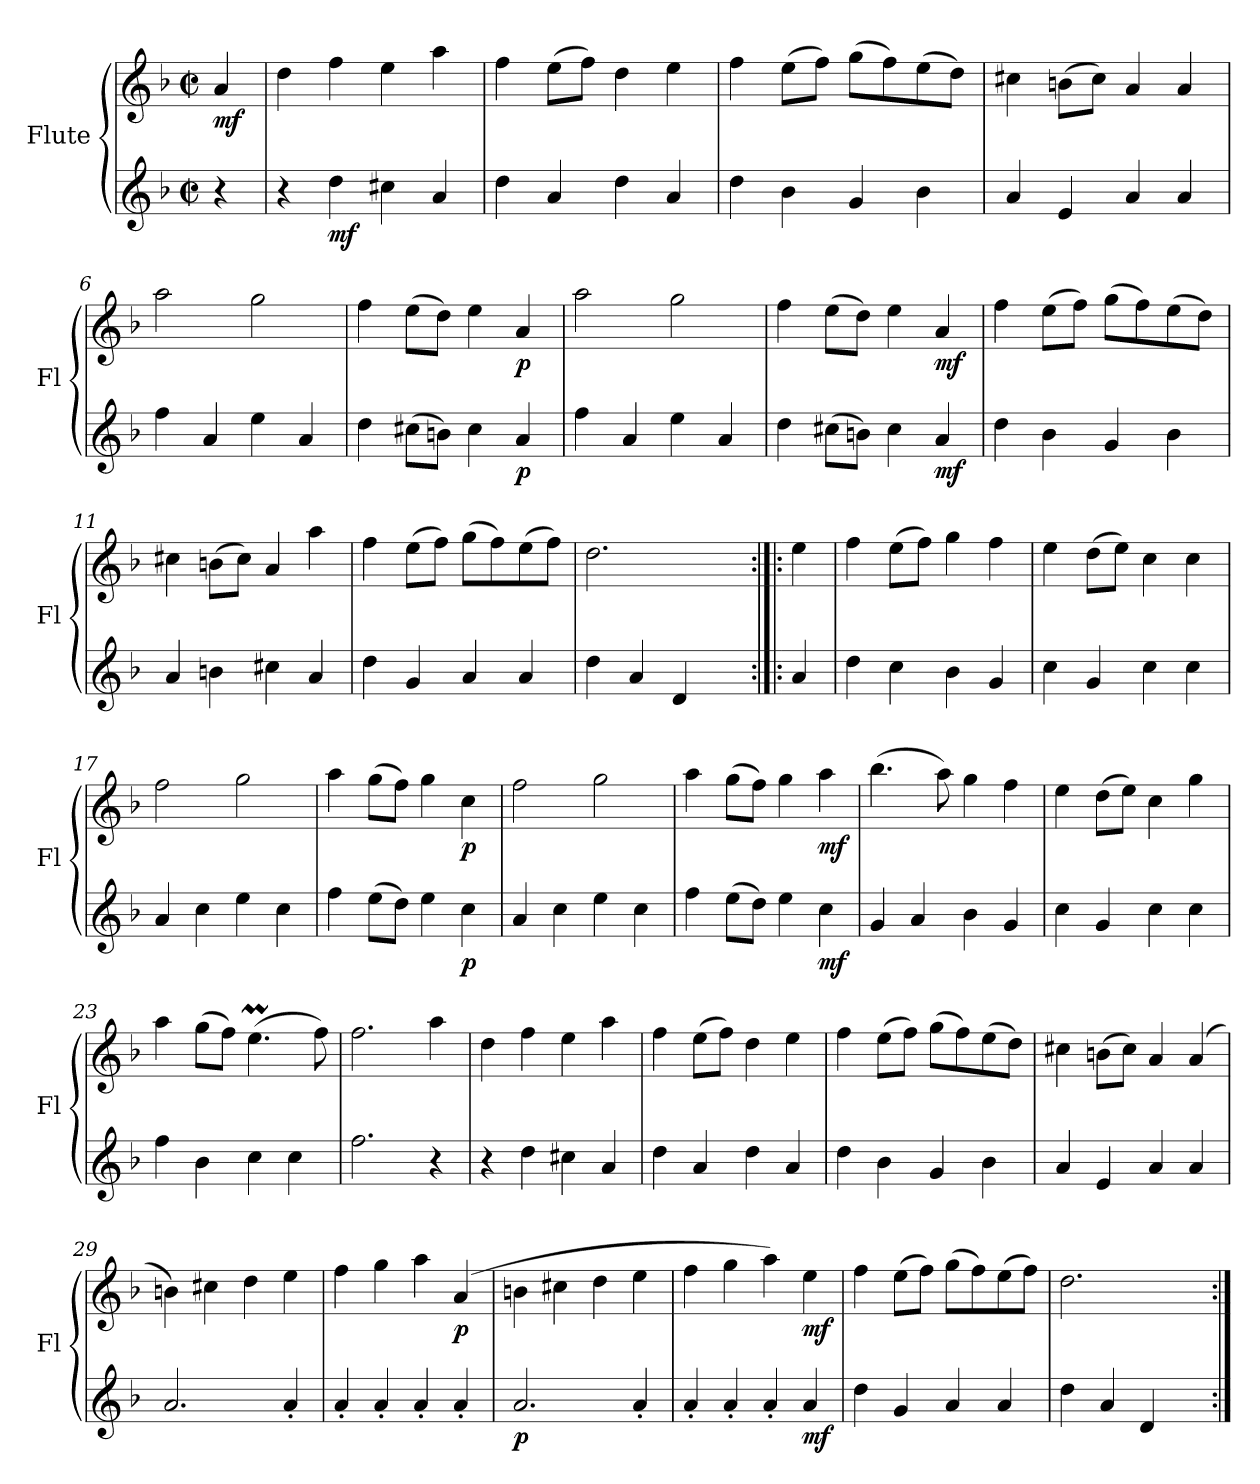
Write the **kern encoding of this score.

**kern	**dynam	**kern	**dynam
*part2	*part2	*part1	*part1
*staff2	*staff2	*staff1	*staff1
*I"Flute	*	*I"Flute	*
*I'Fl	*	*I'Fl	*
*clefG2	*	*clefG2	*
*k[b-]	*	*k[b-]	*
*M2/2	*	*M2/2	*
*met(c|)	*	*met(c|)	*
*MM200	*	*MM200	*
=1	=1	=1	=1
!	!	!	!LO:DY:b
4r	.	4a/	mf
=2	=2	=2	=2
4r	.	4dd\	.
!	!LO:DY:b	!	!
4dd\	mf	4ff\	.
4cc#X\	.	4ee\	.
4a/	.	4aa\	.
=3	=3	=3	=3
4dd\	.	4ff\	.
4a/	.	(>8ee\L	.
.	.	8ff\J)	.
4dd\	.	4dd\	.
4a/	.	4ee\	.
=4	=4	=4	=4
4dd\	.	4ff\	.
4b-\	.	(>8ee\L	.
.	.	8ff\J)	.
4g/	.	(>8gg\L	.
.	.	8ff\)	.
4b-\	.	(>8ee\	.
.	.	8dd\J)	.
=5	=5	=5	=5
4a/	.	4cc#X\	.
4e/	.	(>8bn\L	.
.	.	8cc#\J)	.
4a/	.	4a/	.
4a/	.	4a/	.
=6	=6	=6	=6
4ff\	.	2aa\	.
4a/	.	.	.
4ee\	.	2gg\	.
4a/	.	.	.
=7	=7	=7	=7
4dd\	.	4ff\	.
(>8cc#X\L	.	(>8ee\L	.
8bn\J)	.	8dd\J)	.
4cc#\	.	4ee\	.
!	!LO:DY:b	!	!LO:DY:b
4a/	p	4a/	p
!!LO:LB:g=z
=8	=8	=8	=8
4ff\	.	2aa\	.
4a/	.	.	.
4ee\	.	2gg\	.
4a/	.	.	.
=9	=9	=9	=9
4dd\	.	4ff\	.
(>8cc#X\L	.	(>8ee\L	.
8bn\J)	.	8dd\J)	.
4cc#\	.	4ee\	.
!	!LO:DY:b	!	!LO:DY:b
4a/	mf	4a/	mf
=10	=10	=10	=10
4dd\	.	4ff\	.
4b-\	.	(>8ee\L	.
.	.	8ff\J)	.
4g/	.	(>8gg\L	.
.	.	8ff\)	.
4b-\	.	(>8ee\	.
.	.	8dd\J)	.
=11	=11	=11	=11
4a/	.	4cc#X\	.
4bn\	.	(>8bn\L	.
.	.	8cc#\J)	.
4cc#X\	.	4a/	.
4a/	.	4aa\	.
=12	=12	=12	=12
4dd\	.	4ff\	.
4g/	.	(>8ee\L	.
.	.	8ff\J)	.
4a/	.	(>8gg\L	.
.	.	8ff\)	.
4a/	.	(>8ee\	.
.	.	8ff\J)	.
=13	=13	=13	=13
4dd\	.	2.dd\	.
4a/	.	.	.
4d/	.	.	.
4ryy	.	4ryy	.
=14:|!|:	=14:|!|:	=14:|!|:	=14:|!|:
4a/	.	4ee\	.
!!LO:PB:g=z
=15	=15	=15	=15
4dd\	.	4ff\	.
4cc\	.	(>8ee\L	.
.	.	8ff\J)	.
4b-\	.	4gg\	.
4g/	.	4ff\	.
=16	=16	=16	=16
4cc\	.	4ee\	.
4g/	.	(>8dd\L	.
.	.	8ee\J)	.
4cc\	.	4cc\	.
4cc\	.	4cc\	.
=17	=17	=17	=17
4a/	.	2ff\	.
4cc\	.	.	.
4ee\	.	2gg\	.
4cc\	.	.	.
=18	=18	=18	=18
4ff\	.	4aa\	.
(>8ee\L	.	(>8gg\L	.
8dd\J)	.	8ff\J)	.
4ee\	.	4gg\	.
!	!LO:DY:b	!	!LO:DY:b
4cc\	p	4cc\	p
=19	=19	=19	=19
4a/	.	2ff\	.
4cc\	.	.	.
4ee\	.	2gg\	.
4cc\	.	.	.
=20	=20	=20	=20
4ff\	.	4aa\	.
(>8ee\L	.	(>8gg\L	.
8dd\J)	.	8ff\J)	.
4ee\	.	4gg\	.
!	!LO:DY:b	!	!LO:DY:b
4cc\	mf	4aa\	mf
=21	=21	=21	=21
4g/	.	(>4.bb-\	.
4a/	.	.	.
.	.	8aa\)	.
4b-\	.	4gg\	.
4g/	.	4ff\	.
=22	=22	=22	=22
4cc\	.	4ee\	.
4g/	.	(>8dd\L	.
.	.	8ee\J)	.
4cc\	.	4cc\	.
4cc\	.	4gg\	.
!!LO:LB:g=z
=23	=23	=23	=23
4ff\	.	4aa\	.
4b-\	.	(>8gg\L	.
.	.	8ff\J)	.
4cc\	.	(>4.eem\	.
4cc\	.	.	.
.	.	8ff\)	.
=24	=24	=24	=24
2.ff\	.	2.ff\	.
4r	.	4aa\	.
=25	=25	=25	=25
4r	.	4dd\	.
4dd\	.	4ff\	.
4cc#X\	.	4ee\	.
4a/	.	4aa\	.
=26	=26	=26	=26
4dd\	.	4ff\	.
4a/	.	(>8ee\L	.
.	.	8ff\J)	.
4dd\	.	4dd\	.
4a/	.	4ee\	.
=27	=27	=27	=27
4dd\	.	4ff\	.
4b-\	.	(>8ee\L	.
.	.	8ff\J)	.
4g/	.	(>8gg\L	.
.	.	8ff\)	.
4b-\	.	(>8ee\	.
.	.	8dd\J)	.
=28	=28	=28	=28
4a/	.	4cc#X\	.
4e/	.	(>8bn\L	.
.	.	8cc#\J)	.
4a/	.	4a/	.
4a/	.	(>4a/	.
!!LO:LB:g=z
=29	=29	=29	=29
2.a/	.	4bn\)	.
.	.	4cc#X\	.
.	.	4dd\	.
4a'/	.	4ee\	.
=30	=30	=30	=30
4a'/	.	4ff\	.
4a'/	.	4gg\	.
4a'/	.	4aa\	.
!	!	!	!LO:DY:b
4a'/	.	(>4a/	p
=31	=31	=31	=31
!	!LO:DY:b	!	!
2.a/	p	4bn\	.
.	.	4cc#X\	.
.	.	4dd\	.
4a'/	.	4ee\	.
=32	=32	=32	=32
4a'/	.	4ff\	.
4a'/	.	4gg\	.
4a'/	.	4aa\)	.
!	!LO:DY:b	!	!LO:DY:b
4a/	mf	4ee\	mf
=33	=33	=33	=33
4dd\	.	4ff\	.
4g/	.	(>8ee\L	.
.	.	8ff\J)	.
4a/	.	(>8gg\L	.
.	.	8ff\)	.
4a/	.	(>8ee\	.
.	.	8ff\J)	.
=34	=34	=34	=34
4dd\	.	2.dd\	.
4a/	.	.	.
4d/	.	.	.
4ryy	.	4ryy	.
=:|!	=:|!	=:|!	=:|!
*-	*-	*-	*-
